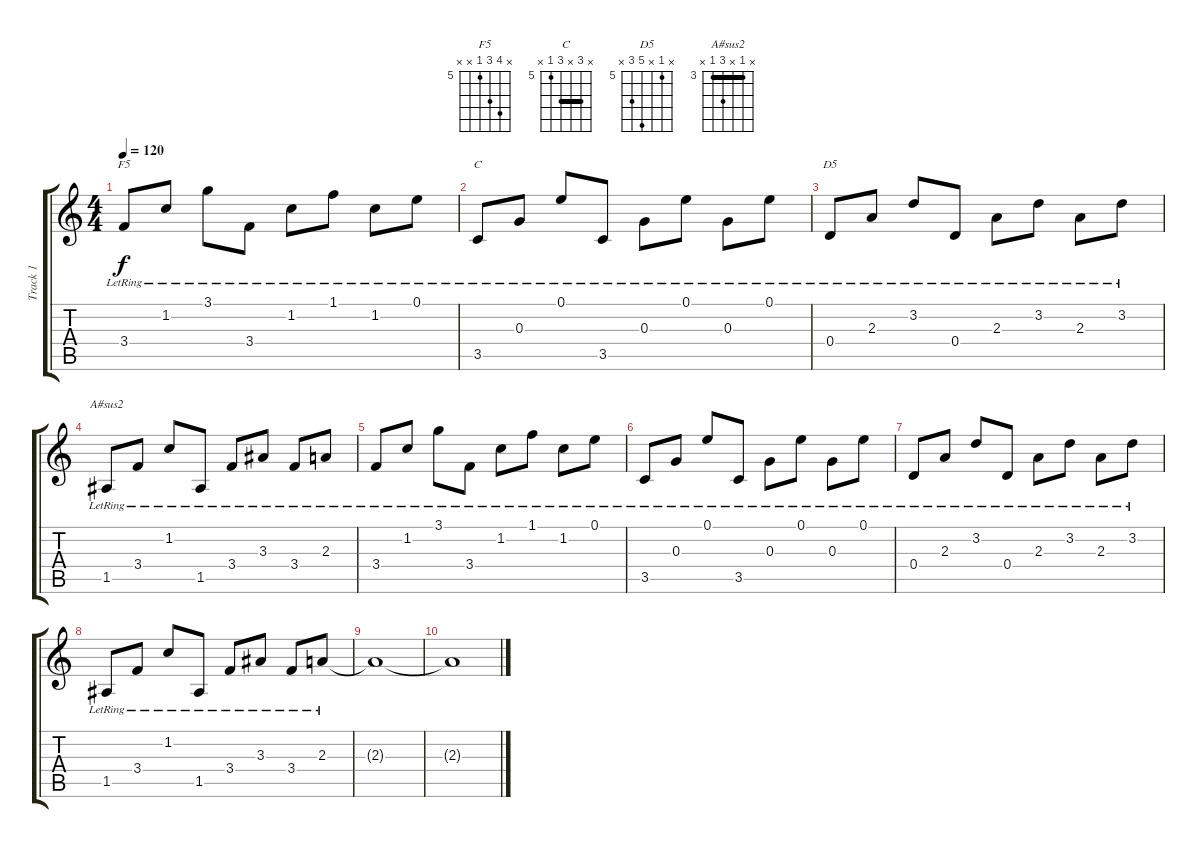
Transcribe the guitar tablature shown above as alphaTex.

\track ("Track 1" "Track 1") {instrument electricguitarclean}
\staff {score tabs}
\tuning (E4 B3 G3 D3 A2 E2) {hide}
\chord ("F5" x 8 7 5 x x) {firstfret 5}
\chord ("C" x 7 x 7 5 x) {firstfret 5 barre 7}
\chord ("D5" x 5 x 9 7 x) {firstfret 5}
\chord ("A#sus2" x 3 x 5 3 x) {firstfret 3 barre 3}
\ts (4 4)
\tempo 120
\clef g2
\ks c
3.4{lr}.8{ch "F5" dy f} 1.2{lr}.8 3.1{lr}.8 3.4{lr}.8 1.2{lr}.8 1.1{lr}.8 1.2{lr}.8 0.1{lr}.8 |
3.5{lr}.8{ch "C"} 0.3{lr}.8 0.1{lr}.8 3.5{lr}.8 0.3{lr}.8 0.1{lr}.8 0.3{lr}.8 0.1{lr}.8 |
0.4{lr}.8{ch "D5"} 2.3{lr}.8 3.2{lr}.8 0.4{lr}.8 2.3{lr}.8 3.2{lr}.8 2.3{lr}.8 3.2{lr}.8 |
1.5{lr}.8{ch "A#sus2"} 3.4{lr}.8 1.2{lr}.8 1.5{lr}.8 3.4{lr}.8 3.3{lr}.8 3.4{lr}.8 2.3{lr}.8 |
3.4{lr}.8 1.2{lr}.8 3.1{lr}.8 3.4{lr}.8 1.2{lr}.8 1.1{lr}.8 1.2{lr}.8 0.1{lr}.8 |
3.5{lr}.8 0.3{lr}.8 0.1{lr}.8 3.5{lr}.8 0.3{lr}.8 0.1{lr}.8 0.3{lr}.8 0.1{lr}.8 |
0.4{lr}.8 2.3{lr}.8 3.2{lr}.8 0.4{lr}.8 2.3{lr}.8 3.2{lr}.8 2.3{lr}.8 3.2{lr}.8 |
1.5{lr}.8 3.4{lr}.8 1.2{lr}.8 1.5{lr}.8 3.4{lr}.8 3.3{lr}.8 3.4{lr}.8 2.3{lr}.8 |
2.3{t}.1 |
2.3{t}.1
